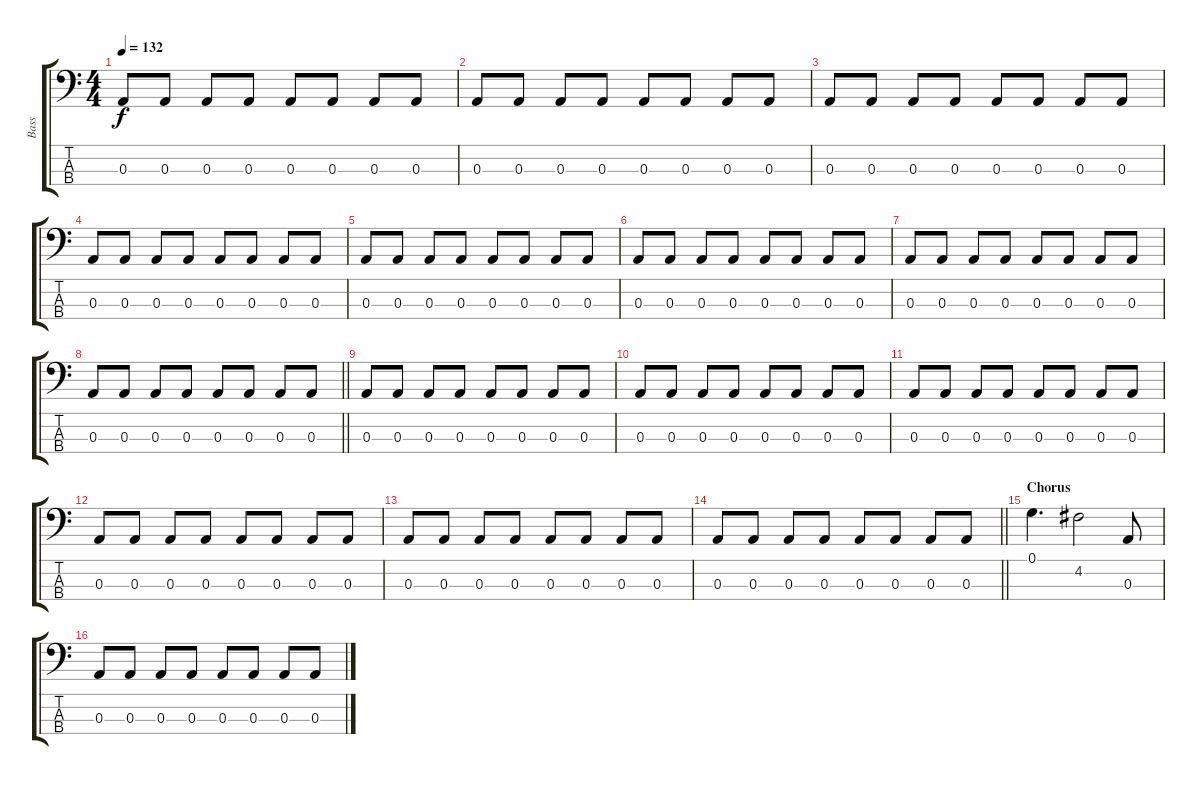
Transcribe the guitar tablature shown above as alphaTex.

\track ("Bass" "Bass") {instrument electricbasspick}
\staff {score tabs}
\tuning (G2 D2 A1 E1) {hide}
\ts (4 4)
\tempo 132
\clef f4
\ks c
0.3.8{dy f} 0.3.8 0.3.8 0.3.8 0.3.8 0.3.8 0.3.8 0.3.8 |
0.3.8 0.3.8 0.3.8 0.3.8 0.3.8 0.3.8 0.3.8 0.3.8 |
0.3.8 0.3.8 0.3.8 0.3.8 0.3.8 0.3.8 0.3.8 0.3.8 |
0.3.8 0.3.8 0.3.8 0.3.8 0.3.8 0.3.8 0.3.8 0.3.8 |
0.3.8 0.3.8 0.3.8 0.3.8 0.3.8 0.3.8 0.3.8 0.3.8 |
0.3.8 0.3.8 0.3.8 0.3.8 0.3.8 0.3.8 0.3.8 0.3.8 |
0.3.8 0.3.8 0.3.8 0.3.8 0.3.8 0.3.8 0.3.8 0.3.8 |
\barLineRight lightlight
0.3.8 0.3.8 0.3.8 0.3.8 0.3.8 0.3.8 0.3.8 0.3.8 |
0.3.8 0.3.8 0.3.8 0.3.8 0.3.8 0.3.8 0.3.8 0.3.8 |
0.3.8 0.3.8 0.3.8 0.3.8 0.3.8 0.3.8 0.3.8 0.3.8 |
0.3.8 0.3.8 0.3.8 0.3.8 0.3.8 0.3.8 0.3.8 0.3.8 |
0.3.8 0.3.8 0.3.8 0.3.8 0.3.8 0.3.8 0.3.8 0.3.8 |
0.3.8 0.3.8 0.3.8 0.3.8 0.3.8 0.3.8 0.3.8 0.3.8 |
\barLineRight lightlight
0.3.8 0.3.8 0.3.8 0.3.8 0.3.8 0.3.8 0.3.8 0.3.8 |
\section ("" "Chorus")
0.1.4{d} 4.2.2 0.3.8 |
0.3.8 0.3.8 0.3.8 0.3.8 0.3.8 0.3.8 0.3.8 0.3.8
